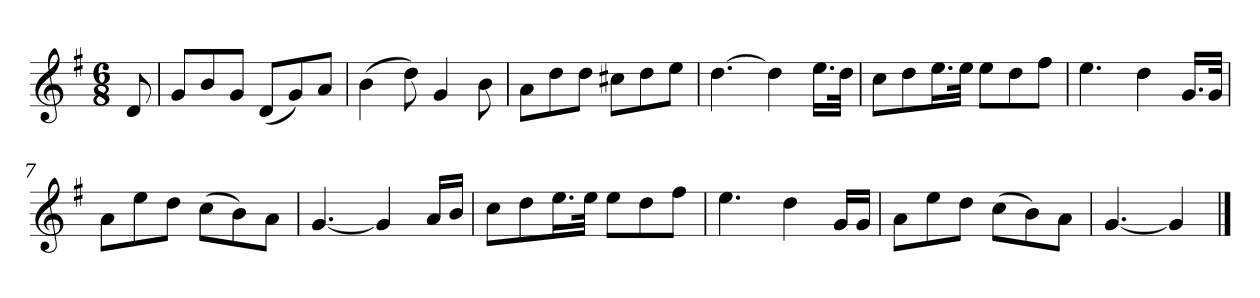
**kern
*part1
*staff1
*k[f#]
*M6/8
*MM63
=
8d
=1
8gL
8b
8gJ
(8dL
8g)
8aJ
=2
(4b
8dd)
4g
8b
=3
8aL
8dd
8ddJ
8cc#XL
8dd
8eeJ
=4
[4.dd
4dd]
16.eeLL
32ddJJk
=5
8ccL
8dd
16.eeL
32eeJJk
8eeL
8dd
8ff#J
=6
4.ee
4dd
16.gLL
32gJJk
=7
8aL
8ee
8ddJ
(8ccL
8b)
8aJ
=8
[4.g
4g]
16aLL
16bJJ
=9
8ccL
8dd
16.eeL
32eeJJk
8eeL
8dd
8ff#J
=10
4.ee
4dd
16gLL
16gJJ
=11
8aL
8ee
8ddJ
(8ccL
8b)
8aJ
=12
[4.g
4g]
==
*-
